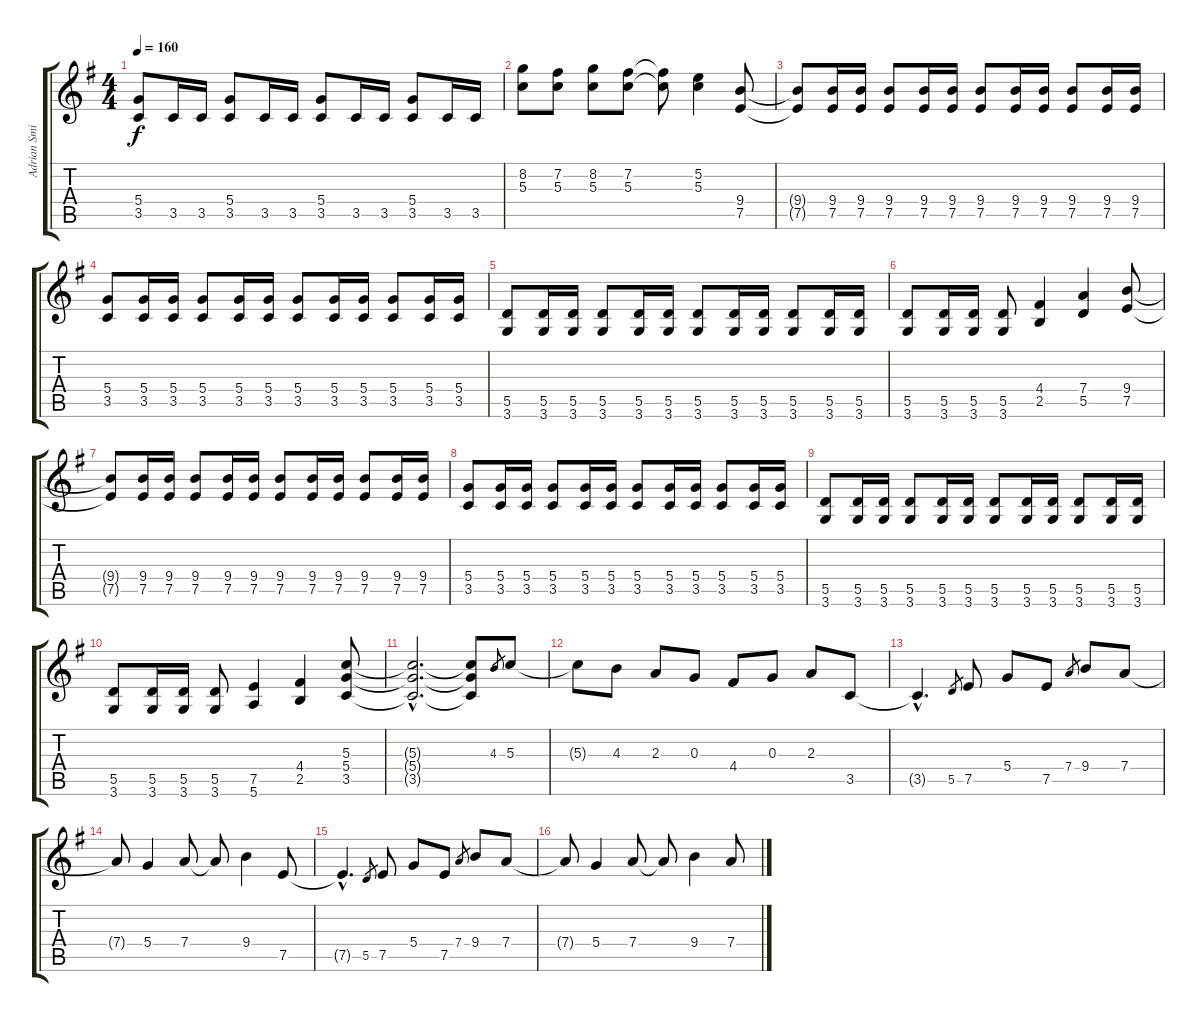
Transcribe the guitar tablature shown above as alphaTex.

\track ("Adrian Smith" "Adrian Smi") {instrument distortionguitar}
\staff {score tabs}
\tuning (E4 B3 G3 D3 A2 E2) {hide}
\ts (4 4)
\tempo 160
\clef g2
\ks g
(5.4 3.5).8{dy f} 3.5.16 3.5.16 (5.4 3.5).8 3.5.16 3.5.16 (5.4 3.5).8 3.5.16 3.5.16 (5.4 3.5).8 3.5.16 3.5.16 |
(8.2 5.3).8 (7.2 5.3).8 (8.2 5.3).8 (7.2 5.3).8 (7.2{t} 5.3{t}).8 (5.2 5.3).4 (9.4 7.5).8 |
(9.4{t} 7.5{t}).8 (9.4 7.5).16 (9.4 7.5).16 (9.4 7.5).8 (9.4 7.5).16 (9.4 7.5).16 (9.4 7.5).8 (9.4 7.5).16 (9.4 7.5).16 (9.4 7.5).8 (9.4 7.5).16 (9.4 7.5).16 |
(5.4 3.5).8 (5.4 3.5).16 (5.4 3.5).16 (5.4 3.5).8 (5.4 3.5).16 (5.4 3.5).16 (5.4 3.5).8 (5.4 3.5).16 (5.4 3.5).16 (5.4 3.5).8 (5.4 3.5).16 (5.4 3.5).16 |
(5.5 3.6).8 (5.5 3.6).16 (5.5 3.6).16 (5.5 3.6).8 (5.5 3.6).16 (5.5 3.6).16 (5.5 3.6).8 (5.5 3.6).16 (5.5 3.6).16 (5.5 3.6).8 (5.5 3.6).16 (5.5 3.6).16 |
(5.5 3.6).8 (5.5 3.6).16 (5.5 3.6).16 (5.5 3.6).8 (4.4 2.5).4 (7.4 5.5).4 (9.4 7.5).8 |
(9.4{t} 7.5{t}).8 (9.4 7.5).16 (9.4 7.5).16 (9.4 7.5).8 (9.4 7.5).16 (9.4 7.5).16 (9.4 7.5).8 (9.4 7.5).16 (9.4 7.5).16 (9.4 7.5).8 (9.4 7.5).16 (9.4 7.5).16 |
(5.4 3.5).8 (5.4 3.5).16 (5.4 3.5).16 (5.4 3.5).8 (5.4 3.5).16 (5.4 3.5).16 (5.4 3.5).8 (5.4 3.5).16 (5.4 3.5).16 (5.4 3.5).8 (5.4 3.5).16 (5.4 3.5).16 |
(5.5 3.6).8 (5.5 3.6).16 (5.5 3.6).16 (5.5 3.6).8 (5.5 3.6).16 (5.5 3.6).16 (5.5 3.6).8 (5.5 3.6).16 (5.5 3.6).16 (5.5 3.6).8 (5.5 3.6).16 (5.5 3.6).16 |
(5.5 3.6).8 (5.5 3.6).16 (5.5 3.6).16 (5.5 3.6).8 (7.5 5.6).4 (4.4 2.5).4 (5.3 5.4 3.5).8 |
(5.3{hac t} 5.4{hac t} 3.5{hac t}).2{d} (5.3{t} 5.4{t} 3.5{t}).8 4.3.8{gr} 5.3.8 |
5.3{t}.8 4.3.8 2.3.8 0.3.8 4.4.8 0.3.8 2.3.8 3.5.8 |
3.5{hac t}.4{d} 5.5.8{gr} 7.5.8 5.4.8 7.5.8 7.4.8{gr} 9.4.8 7.4.8 |
7.4{t}.8 5.4.4 7.4.8 7.4{t}.8 9.4.4 7.5.8 |
7.5{hac t}.4{d} 5.5.8{gr} 7.5.8 5.4.8 7.5.8 7.4.8{gr} 9.4.8 7.4.8 |
7.4{t}.8 5.4.4 7.4.8 7.4{t}.8 9.4.4 7.4.8
